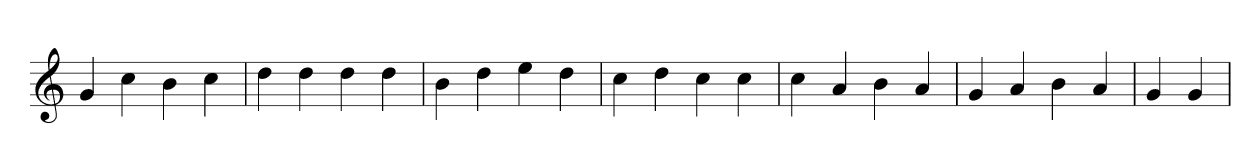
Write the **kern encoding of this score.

**kern
*part1
*staff1
*clefG2
=1
4g
4cc
4b
4cc
=2
4dd
4dd
4dd
4dd
=3
4b
4dd
4ee
4dd
=4
4cc
4dd
4cc
4cc
=5
4cc
4a
4b
4a
=6
4g
4a
4b
4a
=7
4g
4g
=
*-
